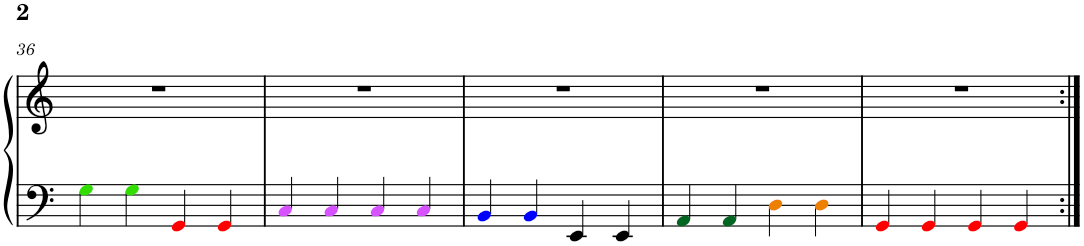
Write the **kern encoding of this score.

**kern	**kern
*part1	*part1
*staff2	*staff1
*I"Piano	*
*I'Pno.	*
!!LO:PB:g=z
*clefF4	*clefG2
*k[]	*k[]
*M4/4	*M4/4
=36	=36
4Gi\	1r
4Gi\	.
4GGj/	.
4GGj/	.
=37	=37
4CZ/	1r
4CZ/	.
4CZ/	.
4CZ/	.
=38	=38
4BBV/	1r
4BBV/	.
4EE/	.
4EE/	.
=39	=39
4AAN/	1r
4AAN/	.
4Dl\	.
4Dl\	.
=40	=40
4GGj/	1r
4GGj/	.
4GGj/	.
4GGj/	.
=:|!	=:|!
*-	*-
